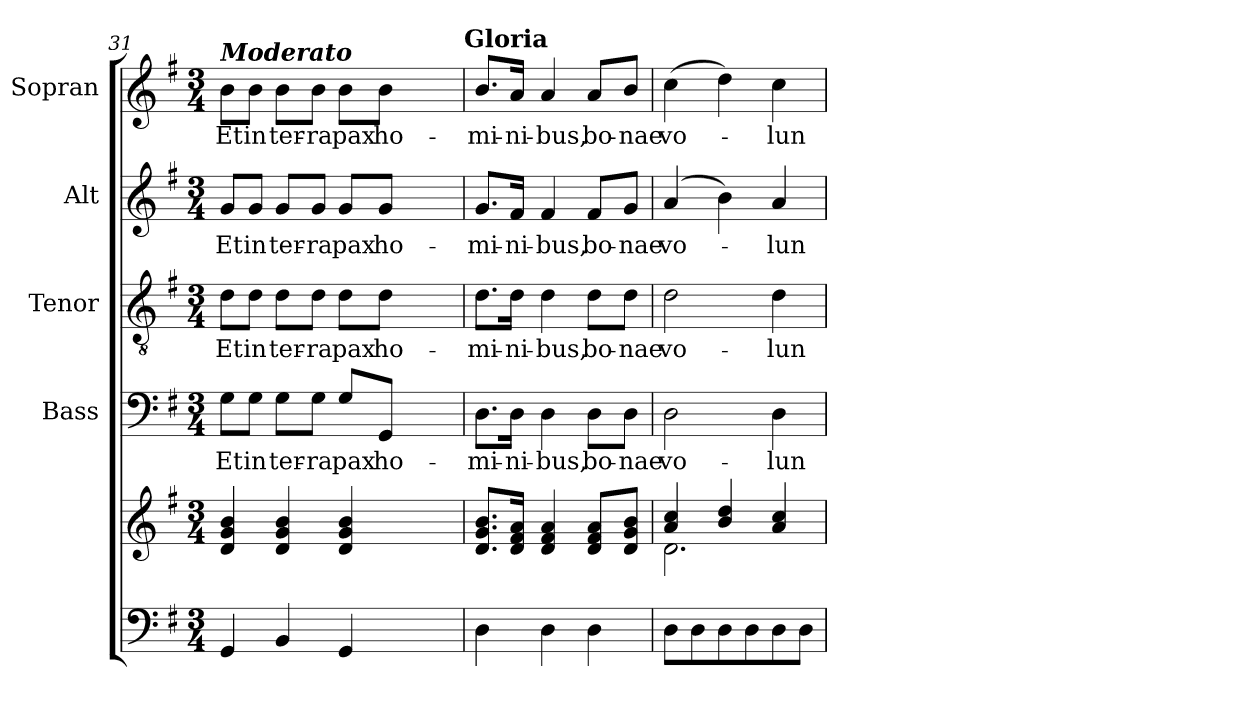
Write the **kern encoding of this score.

**kern	**kern	**kern	**text	**kern	**text	**kern	**text	**kern	**text
*part5	*part5	*part4	*part4	*part3	*part3	*part2	*part2	*part1	*part1
*staff6	*staff5	*staff4	*staff4	*staff3	*staff3	*staff2	*staff2	*staff1	*staff1
*	*	*I"Bass	*	*I"Tenor	*	*I"Alt	*	*I"Sopran	*
*	*	*I'B.	*	*I'T.	*	*I'A.	*	*I'S.	*
!!LO:PB:g=z
*clefF4	*clefG2	*clefF4	*	*clefGv2	*	*clefG2	*	*clefG2	*
*k[f#]	*k[f#]	*k[f#]	*	*k[f#]	*	*k[f#]	*	*k[f#]	*
*G:	*G:	*G:	*	*G:	*	*G:	*	*G:	*
*M3/4	*M3/4	*M3/4	*	*M3/4	*	*M3/4	*	*M3/4	*
=31	=31	=31	=31	=31	=31	=31	=31	=31	=31
!	!	!	!	!	!	!	!	!LO:TX:a:Bi:t=Moderato	!
!	!	!	!LO:LY:b	!	!LO:LY:b	!	!LO:LY:b	!	!LO:LY:b
4GG/	4d/ 4g/ 4b/	8G\L	Et	8d\L	Et	8g/L	Et	8b\L	Et
!	!	!	!LO:LY:b	!	!LO:LY:b	!	!LO:LY:b	!	!LO:LY:b
.	.	8G\J	in	8d\J	in	8g/J	in	8b\J	in
!	!	!	!LO:LY:b	!	!LO:LY:b	!	!LO:LY:b	!	!LO:LY:b
4BB/	4d/ 4g/ 4b/	8G\L	ter-	8d\L	ter-	8g/L	ter-	8b\L	ter-
!	!	!	!LO:LY:b	!	!LO:LY:b	!	!LO:LY:b	!	!LO:LY:b
.	.	8G\J	-ra	8d\J	-ra	8g/J	-ra	8b\J	-ra
!	!	!	!LO:LY:b	!	!LO:LY:b	!	!LO:LY:b	!	!LO:LY:b
4GG/	4d/ 4g/ 4b/	8G/L	pax	8d\L	pax	8g/L	pax	8b\L	pax
!	!	!	!LO:LY:b	!	!LO:LY:b	!	!LO:LY:b	!	!LO:LY:b
.	.	8GG/J	ho-	8d\J	ho-	8g/J	ho-	8b\J	ho-
4..ryy	4..ryy	4..ryy	.	4..ryy	.	4..ryy	.	4..ryy	.
!	!	!	!	!	!	!	!	!LO:TX:a:B:t=Gloria	!
=32	=32	=32	=32	=32	=32	=32	=32	=32	=32
!	!	!	!LO:LY:b	!	!LO:LY:b	!	!LO:LY:b	!	!LO:LY:b
4D\	8.d/ 8.g/ 8.b/L	8.D\L	-mi-	8.d\L	-mi-	8.g/L	-mi-	8.b/L	-mi-
!	!	!	!LO:LY:b	!	!LO:LY:b	!	!LO:LY:b	!	!LO:LY:b
.	16d/ 16f#/ 16a/Jk	16D\Jk	-ni-	16d\Jk	-ni-	16f#/Jk	-ni-	16a/Jk	-ni-
!	!	!	!LO:LY:b	!	!LO:LY:b	!	!LO:LY:b	!	!LO:LY:b
4D\	4d/ 4f#/ 4a/	4D\	-bus,	4d\	-bus,	4f#/	-bus,	4a/	-bus,
!	!	!	!LO:LY:b	!	!LO:LY:b	!	!LO:LY:b	!	!LO:LY:b
4D\	8d/ 8f#/ 8a/L	8D\L	bo-	8d\L	bo-	8f#/L	bo-	8a/L	bo-
!	!	!	!LO:LY:b	!	!LO:LY:b	!	!LO:LY:b	!	!LO:LY:b
.	8d/ 8g/ 8b/J	8D\J	-nae	8d\J	-nae	8g/J	-nae	8b/J	-nae
=33	=33	=33	=33	=33	=33	=33	=33	=33	=33
*	*^	*	*	*	*	*	*	*	*
!	!	!	!	!LO:LY:b	!	!LO:LY:b	!	!LO:LY:b	!	!LO:LY:b
8D\L	4a/ 4cc/	2.d\	2D\	vo-	2d\	vo-	(4a/	vo-	(>4cc\	vo-
8D\	.	.	.	.	.	.	.	.	.	.
8D\	4b/ 4dd/	.	.	.	.	.	4b\)	.	4dd\)	.
8D\	.	.	.	.	.	.	.	.	.	.
!	!	!	!	!LO:LY:b	!	!LO:LY:b	!	!LO:LY:b	!	!LO:LY:b
8D\	4a/ 4cc/	.	4D\	-lun-	4d\	-lun-	4a/	-lun-	4cc\	-lun-
8D\J	.	.	.	.	.	.	.	.	.	.
*	*v	*v	*	*	*	*	*	*	*	*
=	=	=	=	=	=	=	=	=	=
*-	*-	*-	*-	*-	*-	*-	*-	*-	*-
